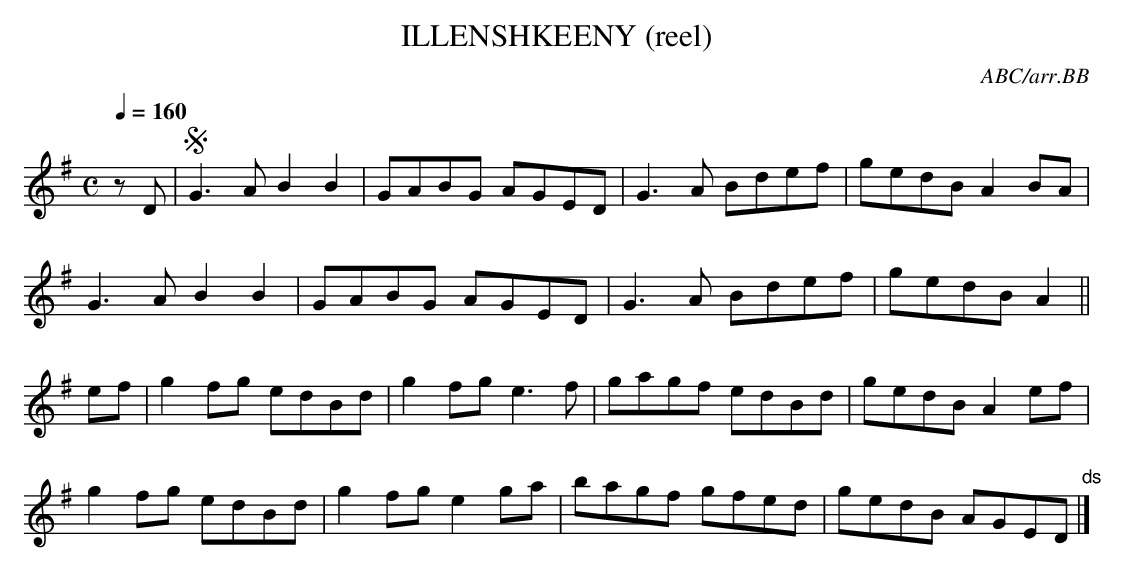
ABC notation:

X:1
T:ILLENSHKEENY (reel)
C:ABC/arr.BB
M:C
Q:1/4=160
K:G
zD|!segno!G3A B2B2|GABG AGED|G3A Bdef|gedB A2BA|
G3A B2B2|GABG AGED|G3A Bdef|gedB A2||
ef|g2fg edBd|g2fg e3f|gagf edBd|gedB A2ef|
g2fg edBd|g2fg e2ga|bagf gfed|gedB AGED"ds"|]
